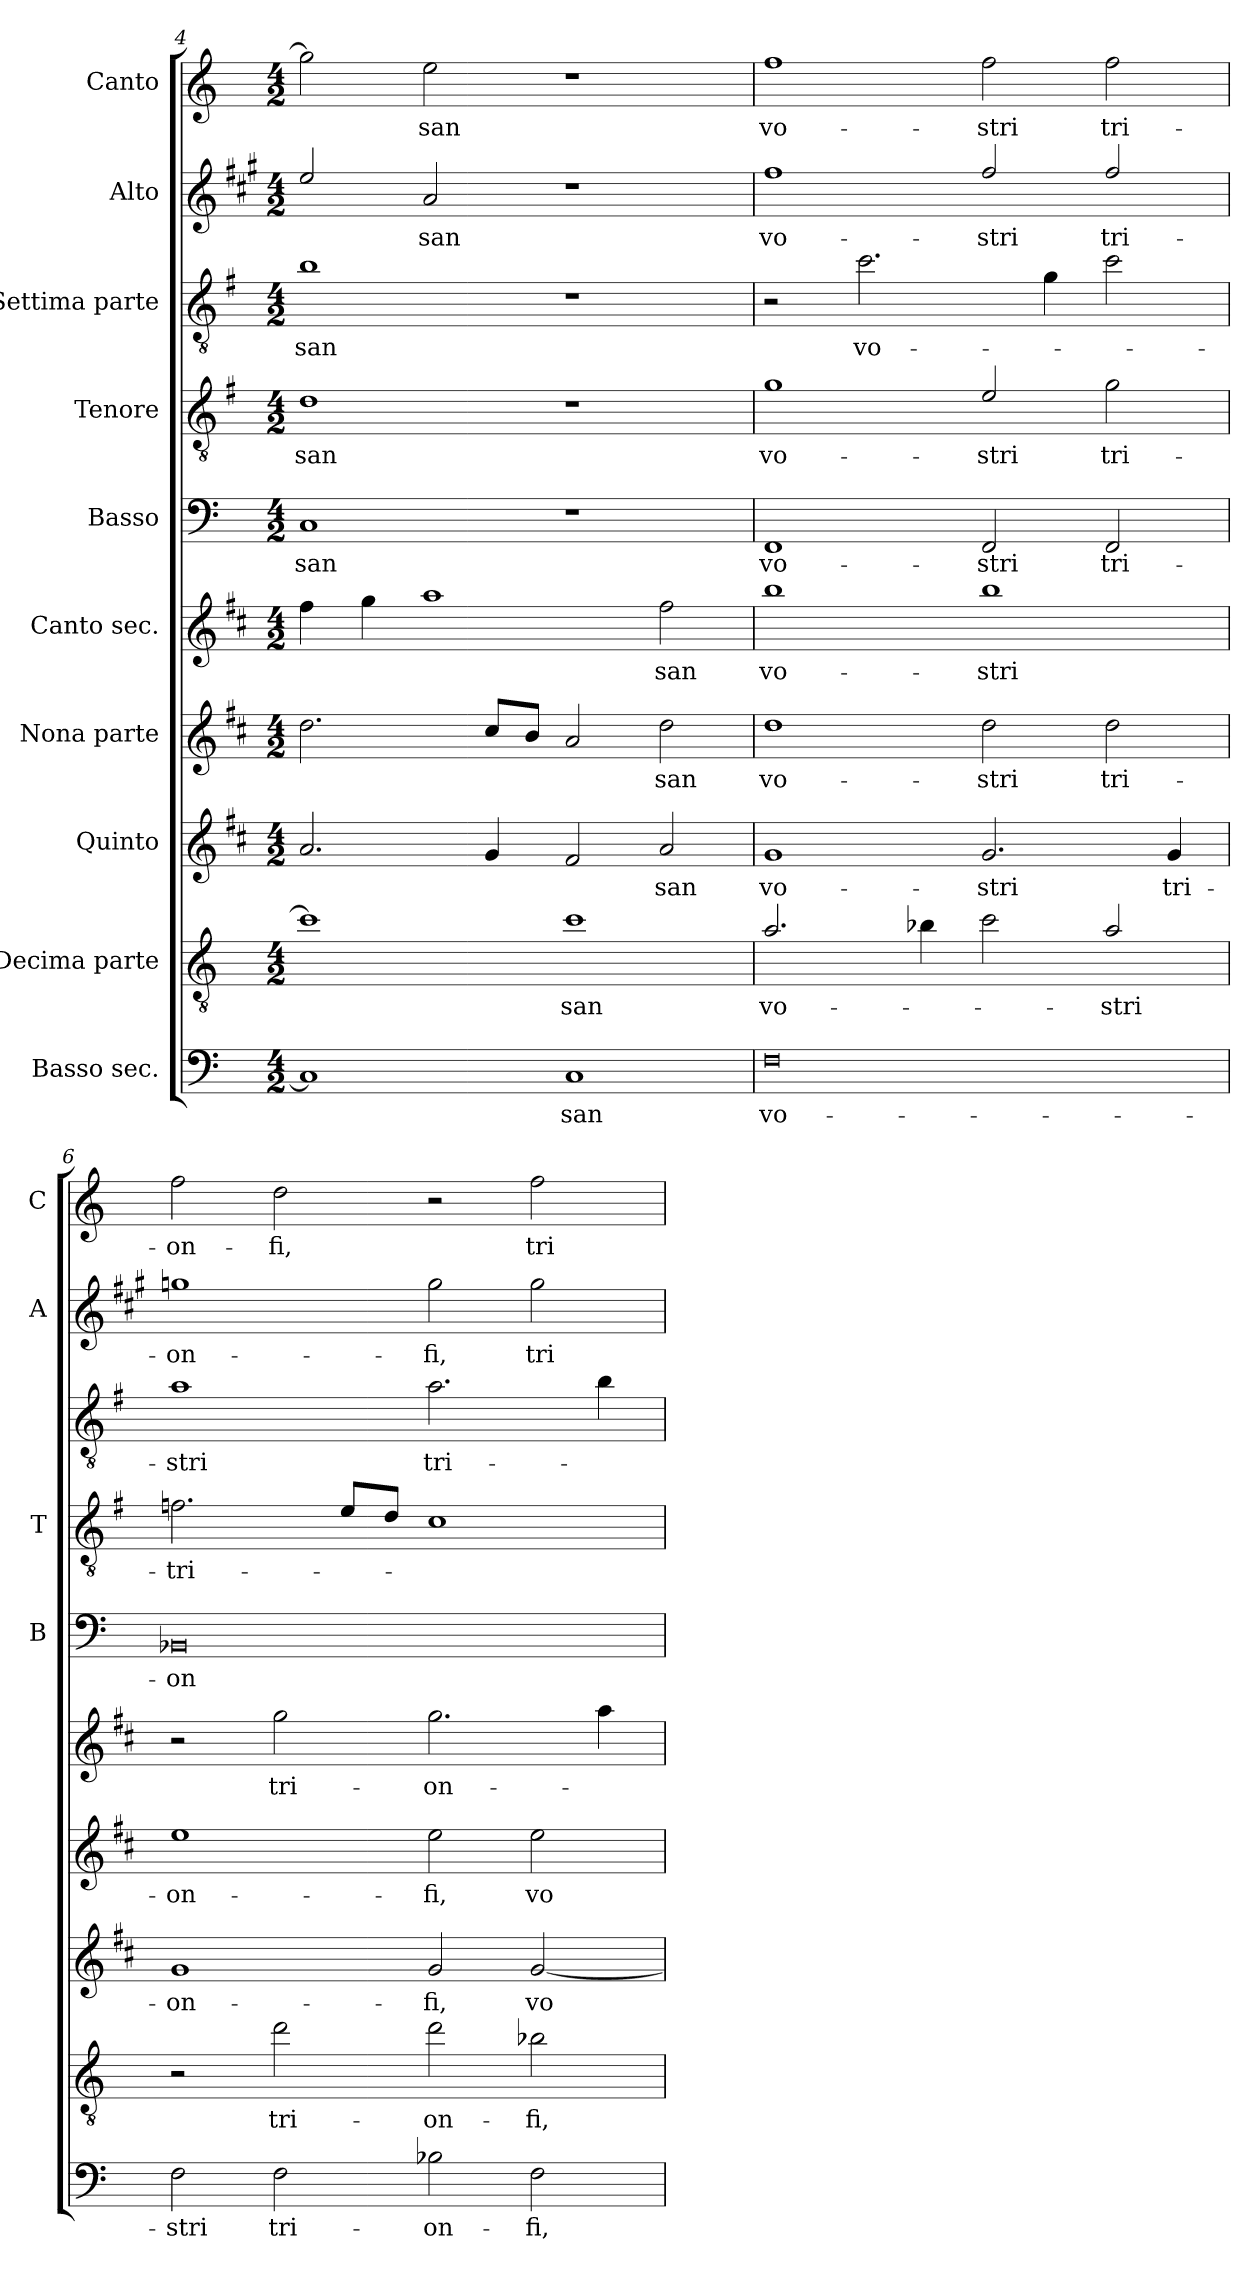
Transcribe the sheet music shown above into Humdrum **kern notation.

**kern	**text	**kern	**text	**kern	**text	**kern	**text	**kern	**text	**kern	**text	**kern	**text	**kern	**text	**kern	**text	**kern	**text
*part10	*part10	*part9	*part9	*part8	*part8	*part7	*part7	*part6	*part6	*part5	*part5	*part4	*part4	*part3	*part3	*part2	*part2	*part1	*part1
*staff10	*staff10	*staff9	*staff9	*staff8	*staff8	*staff7	*staff7	*staff6	*staff6	*staff5	*staff5	*staff4	*staff4	*staff3	*staff3	*staff2	*staff2	*staff1	*staff1
*I"Basso sec.	*	*I"Decima parte	*	*I"Quinto	*	*I"Nona parte	*	*I"Canto sec.	*	*I"Basso	*	*I"Tenore	*	*I"Settima parte	*	*I"Alto	*	*I"Canto	*
*	*	*	*	*	*	*	*	*	*	*I'B	*	*I'T	*	*	*	*I'A	*	*I'C	*
*clefF4	*	*clefGv2	*	*clefG2	*	*clefG2	*	*clefG2	*	*clefF4	*	*clefGv2	*	*clefGv2	*	*clefG2	*	*clefG2	*
*	*	*ITrd8c14	*	*ITrd1c2	*	*ITrd1c2	*	*ITrd1c2	*	*	*	*ITrd4c7	*	*ITrd4c7	*	*ITrd5c9	*	*	*
*k[]	*	*k[]	*	*k[]	*	*k[]	*	*k[]	*	*k[]	*	*k[]	*	*k[]	*	*k[]	*	*k[]	*
*C:	*	*C:	*	*C:	*	*C:	*	*C:	*	*C:	*	*C:	*	*C:	*	*C:	*	*C:	*
*M4/2	*	*M4/2	*	*M4/2	*	*M4/2	*	*M4/2	*	*M4/2	*	*M4/2	*	*M4/2	*	*M4/2	*	*M4/2	*
=4	=4	=4	=4	=4	=4	=4	=4	=4	=4	=4	=4	=4	=4	=4	=4	=4	=4	=4	=4
!	!	!	!	!	!	!	!	!	!	!	!LO:LY:b	!	!LO:LY:b	!	!LO:LY:b	!	!	!	!
1C]	.	1c]	.	2.g/	.	2.cc\	.	4ee\	.	1C	-san	1G	-san	1e	-san	2g/	.	2gg\]	.
.	.	.	.	.	.	.	.	4ff\	.	.	.	.	.	.	.	.	.	.	.
!	!	!	!	!	!	!	!	!	!	!	!	!	!	!	!	!	!LO:LY:b	!	!LO:LY:b
.	.	.	.	.	.	.	.	1gg	.	.	.	.	.	.	.	2c/	-san	2ee\	-san
.	.	.	.	4f/	.	8b/L	.	.	.	.	.	.	.	.	.	.	.	.	.
.	.	.	.	.	.	8a/J	.	.	.	.	.	.	.	.	.	.	.	.	.
!	!LO:LY:b	!	!LO:LY:b	!	!	!	!	!	!	!	!	!	!	!	!	!	!	!	!
1C	-san	1c	-san	2e/	.	2g/	.	.	.	1r	.	1r	.	1r	.	1r	.	1r	.
!	!	!	!	!	!LO:LY:b	!	!LO:LY:b	!	!LO:LY:b	!	!	!	!	!	!	!	!	!	!
.	.	.	.	2g/	-san	2cc\	-san	2ee\	-san	.	.	.	.	.	.	.	.	.	.
=5	=5	=5	=5	=5	=5	=5	=5	=5	=5	=5	=5	=5	=5	=5	=5	=5	=5	=5	=5
!	!LO:LY:b	!	!LO:LY:b	!	!LO:LY:b	!	!LO:LY:b	!	!LO:LY:b	!	!LO:LY:b	!	!LO:LY:b	!	!	!	!LO:LY:b	!	!LO:LY:b
0F	vo-	2.A/	vo-	1f	vo-	1cc	vo-	1aa	vo-	1FF	vo-	1c	vo-	2r	.	1a	vo-	1ff	vo-
!	!	!	!	!	!	!	!	!	!	!	!	!	!	!	!LO:LY:b	!	!	!	!
.	.	.	.	.	.	.	.	.	.	.	.	.	.	2.f\	vo-	.	.	.	.
.	.	4B-X\	.	.	.	.	.	.	.	.	.	.	.	.	.	.	.	.	.
!	!	!	!	!	!LO:LY:b	!	!LO:LY:b	!	!LO:LY:b	!	!LO:LY:b	!	!LO:LY:b	!	!	!	!LO:LY:b	!	!LO:LY:b
.	.	2c\	.	2.f/	-stri	2cc\	-stri	1aa	-stri	2FF/	-stri	2A/	-stri	.	.	2a/	-stri	2ff\	-stri
.	.	.	.	.	.	.	.	.	.	.	.	.	.	4c\	.	.	.	.	.
!	!	!	!LO:LY:b	!	!	!	!LO:LY:b	!	!	!	!LO:LY:b	!	!LO:LY:b	!	!	!	!LO:LY:b	!	!LO:LY:b
.	.	2A/	-stri	.	.	2cc\	tri-	.	.	2FF/	tri-	2c\	tri-	2f\	.	2a/	tri-	2ff\	tri-
!	!	!	!	!	!LO:LY:b	!	!	!	!	!	!	!	!	!	!	!	!	!	!
.	.	.	.	4f/	tri-	.	.	.	.	.	.	.	.	.	.	.	.	.	.
=6	=6	=6	=6	=6	=6	=6	=6	=6	=6	=6	=6	=6	=6	=6	=6	=6	=6	=6	=6
!	!LO:LY:b	!	!	!	!LO:LY:b	!	!LO:LY:b	!	!	!	!LO:LY:b	!	!LO:LY:b	!	!LO:LY:b	!	!LO:LY:b	!	!LO:LY:b
2F\	-stri	2r	.	1f	-on-	1dd	-on-	2r	.	0BB-X	-on-	2.B-X\	-tri-	1d	-stri	1b-X	-on-	2ff\	-on-
!	!LO:LY:b	!	!LO:LY:b	!	!	!	!	!	!LO:LY:b	!	!	!	!	!	!	!	!	!	!LO:LY:b
2F\	tri-	2d\	tri-	.	.	.	.	2ff\	tri-	.	.	.	.	.	.	.	.	2dd\	-fi,
.	.	.	.	.	.	.	.	.	.	.	.	8A/L	.	.	.	.	.	.	.
.	.	.	.	.	.	.	.	.	.	.	.	8G/J	.	.	.	.	.	.	.
!	!LO:LY:b	!	!LO:LY:b	!	!LO:LY:b	!	!LO:LY:b	!	!LO:LY:b	!	!	!	!	!	!LO:LY:b	!	!LO:LY:b	!	!
2B-X\	-on-	2d\	-on-	2f/	-fi,	2dd\	-fi,	2.ff\	-on-	.	.	1F	.	2.d\	tri-	2b-\	-fi,	2r	.
!	!LO:LY:b	!	!LO:LY:b	!	!LO:LY:b	!	!LO:LY:b	!	!	!	!	!	!	!	!	!	!LO:LY:b	!	!LO:LY:b
2F\	-fi,	2B-X\	-fi,	[2f/	vo-	2dd\	vo-	.	.	.	.	.	.	.	.	2b-\	tri-	2ff\	tri-
.	.	.	.	.	.	.	.	4gg\	.	.	.	.	.	4e\	.	.	.	.	.
=	=	=	=	=	=	=	=	=	=	=	=	=	=	=	=	=	=	=	=
*-	*-	*-	*-	*-	*-	*-	*-	*-	*-	*-	*-	*-	*-	*-	*-	*-	*-	*-	*-
